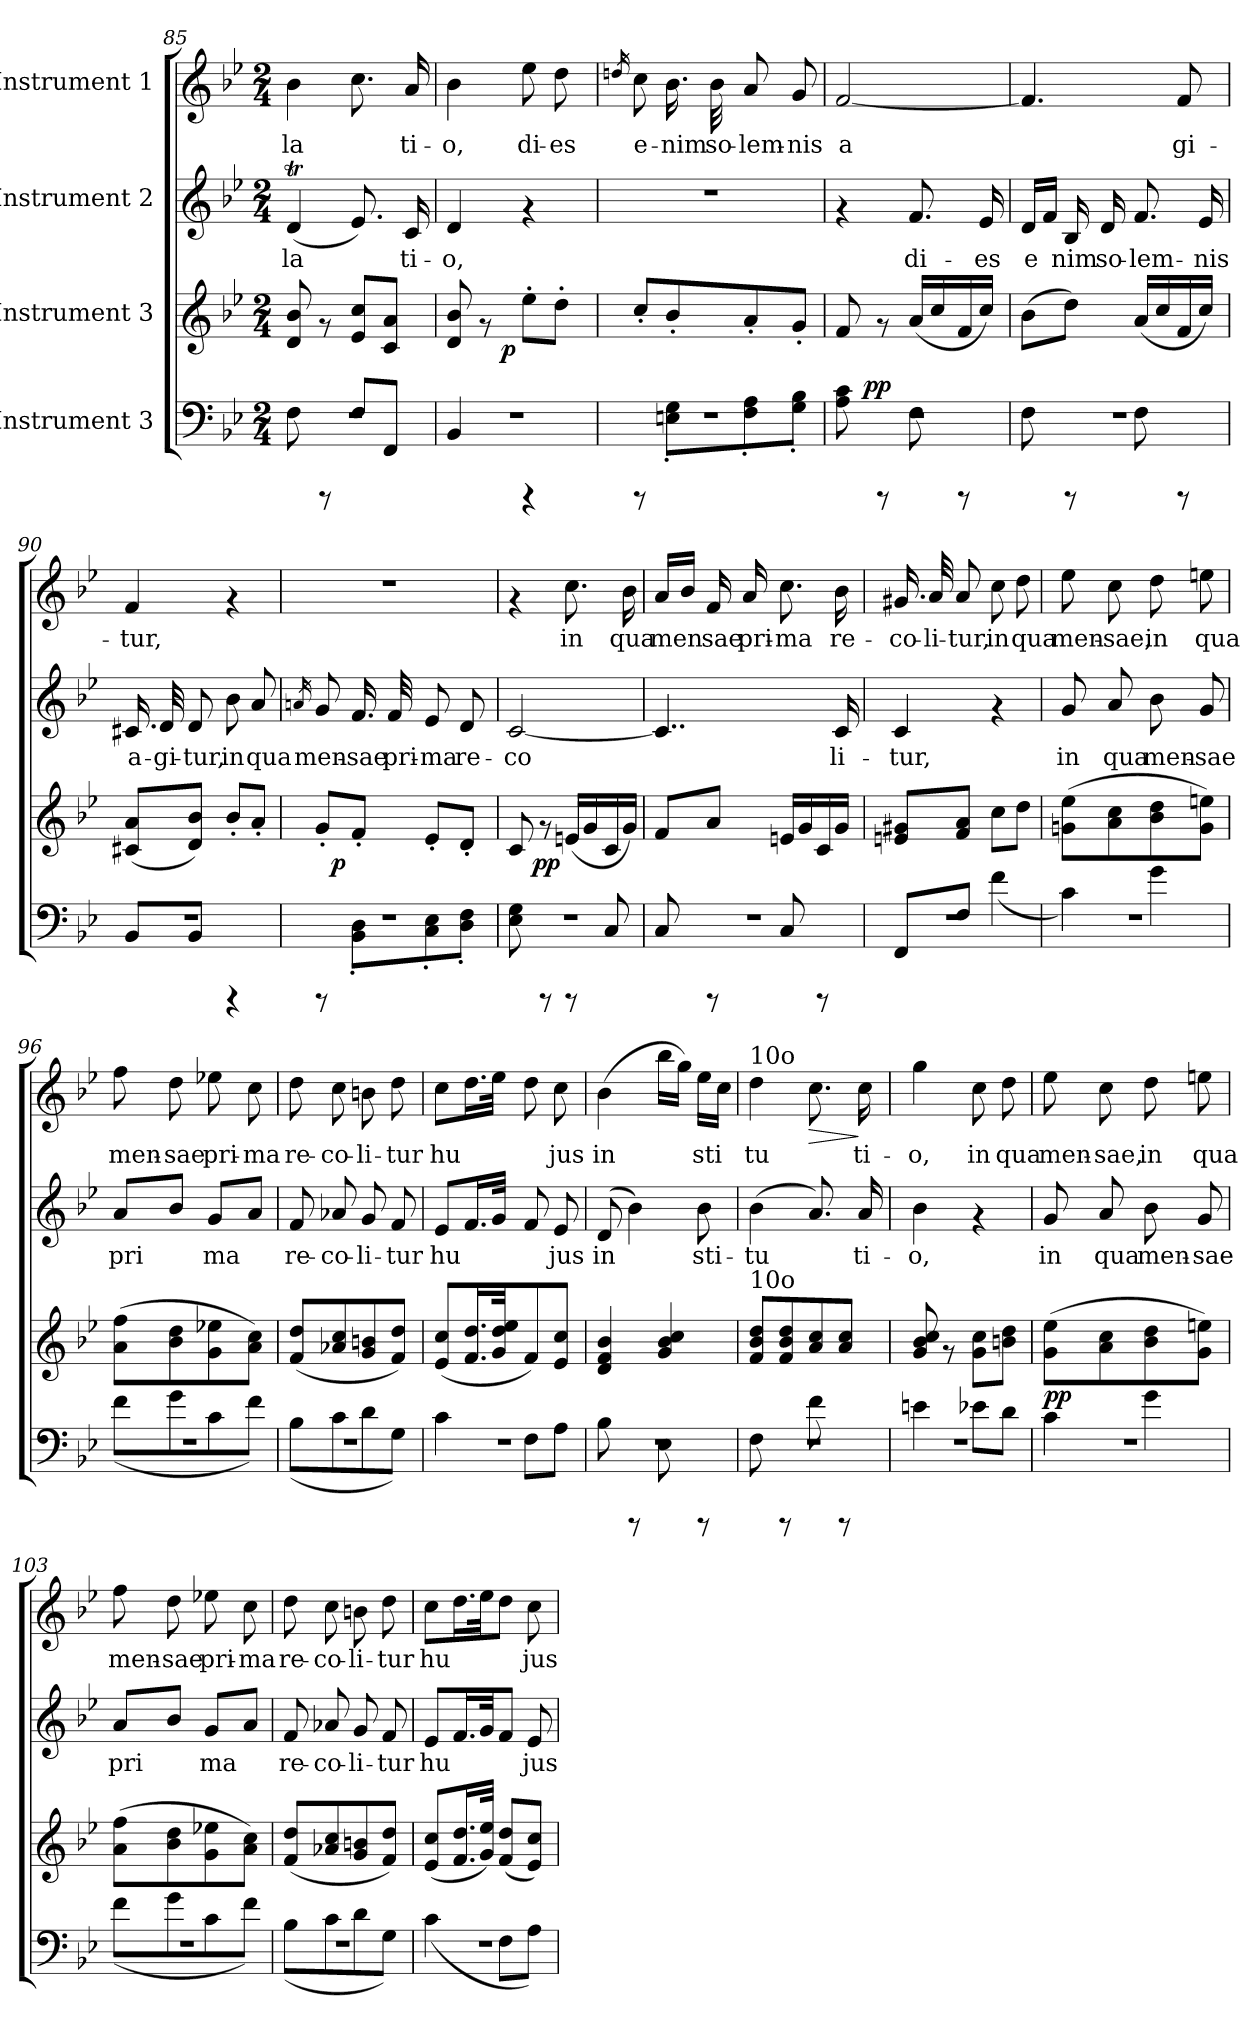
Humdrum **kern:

**kern	**dynam	**kern	**dynam	**kern	**text	**kern	**text	**dynam
*part4	*part4	*part3	*part3	*part2	*part2	*part1	*part1	*part1
*staff4	*staff4	*staff3	*staff3	*staff2	*staff2	*staff1	*staff1	*staff1
*I"Instrument 3	*	*I"Instrument 3	*	*I"Instrument 2	*	*I"Instrument 1	*	*
*clefF4	*	*clefG2	*	*clefG2	*	*clefG2	*	*
*k[b-e-]	*	*k[b-e-]	*	*k[b-e-]	*	*k[b-e-]	*	*
*B-:	*	*B-:	*	*B-:	*	*B-:	*	*
*M2/4	*	*M2/4	*	*M2/4	*	*M2/4	*	*
=85	=85	=85	=85	=85	=85	=85	=85	=85
*^	*	*	*	*	*	*	*	*
*	*^	*	*	*	*	*	*	*	*
!	!	!	!	!	!	!	!LO:LY:b:cj	!	!LO:LY:b:cj	!
2r	8F\	2r	.	8d/ 8b-/	.	(<4dt/	-la-	4b-\	-la-	.
.	8rCCC	.	.	8rf	.	.	.	.	.	.
!	!	!	!	!	!	!	!LO:LY:b:cj	!	!LO:LY:b:cj	!
.	8F/L	.	.	8e-/ 8cc/L	.	8.e-/)	--	8.cc\	--	.
.	8FF/J	.	.	8a/ 8c/J	.	.	.	.	.	.
!	!	!	!	!	!	!	!LO:LY:b:cj	!	!LO:LY:b:cj	!
.	.	.	.	.	.	16c/	-ti-	16a/	-ti-	.
=86	=86	=86	=86	=86	=86	=86	=86	=86	=86	=86
!	!	!	!	!	!	!	!LO:LY:b:cj	!	!LO:LY:b:cj	!
*	*	*	*	*^	*	*	*	*	*	*
2r	4BB-/	2r	.	8b-/ 8d/	8.ryy	.	4d/	-o,	4b-\	-o,	.
.	.	.	.	8rf	.	.	.	.	.	.	.
!	!	!	!	!	!	!LO:DY:b	!	!	!	!	!
.	.	.	.	.	4ryy	p	.	.	.	.	.
!	!	!	!	!	!	!	!	!	!	!LO:LY:b:cj	!
.	4rCCC	.	.	8ee-'>\L	.	.	4rf	.	8ee-\	di-	.
!	!	!	!	!	!	!	!	!	!	!LO:LY:b:cj	!
.	.	.	.	8dd'>\J	.	.	.	.	8dd\	-es	.
.	.	.	.	.	16ryy	.	.	.	.	.	.
*	*	*	*	*v	*v	*	*	*	*	*	*
=87	=87	=87	=87	=87	=87	=87	=87	=87	=87	=87
.	.	.	.	.	.	.	.	16qddn/	.	.
!	!	!	!	!	!	!	!	!	!LO:LY:b:cj	!
2r	8rCCC	2r	.	8cc'</L	.	2r	.	8cc\	e-	.
!	!	!	!	!	!	!	!	!	!LO:LY:b:cj	!
.	8G\'> 8En\'>L	.	.	8b-'</	.	.	.	16.b-\	-nim	.
!	!	!	!	!	!	!	!	!	!LO:LY:b:cj	!
.	.	.	.	.	.	.	.	32b-\	so-	.
!	!	!	!	!	!	!	!	!	!LO:LY:b:cj	!
.	8A\'> 8F\'>	.	.	8a'</	.	.	.	8a/	-lem-	.
!	!	!	!	!	!	!	!	!	!LO:LY:b:cj	!
.	8B-\'> 8G\'>J	.	.	8g'</J	.	.	.	8g/	-nis	.
!!LO:PB:g=z
=88	=88	=88	=88	=88	=88	=88	=88	=88	=88	=88
!	!	!	!	!	!	!	!	!	!LO:LY:b:cj	!
*	*	*^	*	*	*	*	*	*	*	*
2r	8c\ 8A\	2r	16.ryy	.	8f/	.	4rf	.	[<2f/	a-	.
!	!	!	!	!LO:DY:a	!	!	!	!	!	!	!
.	.	.	4ryy	pp	.	.	.	.	.	.	.
.	8rCCC	.	.	.	8rf	.	.	.	.	.	.
!	!	!	!	!	!	!	!	!LO:LY:b:cj	!	!	!
.	8F\	.	.	.	(<16a/L	.	8.f/	di-	.	.	.
.	.	.	.	.	16cc/	.	.	.	.	.	.
.	.	.	8ryy	.	.	.	.	.	.	.	.
.	8rCCC	.	.	.	16f/	.	.	.	.	.	.
!	!	!	!	!	!	!	!	!LO:LY:b:cj	!	!	!
.	.	.	.	.	16cc/J)	.	16e-/	-es	.	.	.
.	.	.	32ryy	.	.	.	.	.	.	.	.
=89	=89	=89	=89	=89	=89	=89	=89	=89	=89	=89	=89
!	!	!	!	!	!	!	!	!LO:LY:b:cj	!	!LO:LY:b:cj	!
*	*	*v	*v	*	*	*	*	*	*	*	*
2r	8F\	2r	.	(>8b-\L	.	16d/L	e-	4.f/]	--	.
!	!	!	!	!	!	!	!LO:LY:b:cj	!	!	!
.	.	.	.	.	.	16f/J	--	.	.	.
!	!	!	!	!	!	!	!LO:LY:b:cj	!	!	!
.	8rCCC	.	.	8dd\J)	.	16B-/	-nim	.	.	.
!	!	!	!	!	!	!	!LO:LY:b:cj	!	!	!
.	.	.	.	.	.	16d/	so-	.	.	.
!	!	!	!	!	!	!	!LO:LY:b:cj	!	!	!
.	8F\	.	.	(<16a/L	.	8.f/	-lem-	.	.	.
.	.	.	.	16cc/	.	.	.	.	.	.
!	!	!	!	!	!	!	!	!	!LO:LY:b:cj	!
.	8rCCC	.	.	16f/	.	.	.	8f/	-gi-	.
!	!	!	!	!	!	!	!LO:LY:b:cj	!	!	!
.	.	.	.	16cc/J)	.	16e-/	-nis	.	.	.
=90	=90	=90	=90	=90	=90	=90	=90	=90	=90	=90
!	!	!	!	!	!	!	!LO:LY:b:cj	!	!LO:LY:b:cj	!
2r	8BB-/L	2r	.	(<8c#X/ 8a/L	.	16.c#X/	a-	4f/	-tur,	.
!	!	!	!	!	!	!	!LO:LY:b:cj	!	!	!
.	.	.	.	.	.	32d/	-gi-	.	.	.
!	!	!	!	!	!	!	!LO:LY:b:cj	!	!	!
.	8BB-/J	.	.	8d/ 8b-/J)	.	8d/	-tur,	.	.	.
!	!	!	!	!	!	!	!LO:LY:b:cj	!	!	!
.	4rCCC	.	.	8b-'</L	.	8b-\	in	4rf	.	.
!	!	!	!	!	!	!	!LO:LY:b:cj	!	!	!
.	.	.	.	8a'</J	.	8a/	qua	.	.	.
=91	=91	=91	=91	=91	=91	=91	=91	=91	=91	=91
.	.	.	.	.	.	16qan/	.	.	.	.
!	!	!	!	!	!	!	!LO:LY:b:cj	!	!	!
*	*	*	*	*^	*	*	*	*	*	*
2r	8rCCC	2r	.	8g'</L	32.ryy	.	8g/	men-	2r	.	.
!	!	!	!	!	!	!LO:DY:b	!	!	!	!	!
.	.	.	.	.	4ryy	p	.	.	.	.	.
!	!	!	!	!	!	!	!	!LO:LY:b:cj	!	!	!
.	8D\'> 8BB-\'>L	.	.	8f'</J	.	.	16.f/	-sae	.	.	.
!	!	!	!	!	!	!	!	!LO:LY:b:cj	!	!	!
.	.	.	.	.	.	.	32f/	pri-	.	.	.
!	!	!	!	!	!	!	!	!LO:LY:b:cj	!	!	!
.	8E-\'> 8C\'>	.	.	8e-'</L	.	.	8e-/	-ma	.	.	.
.	.	.	.	.	8ryy	.	.	.	.	.	.
!	!	!	!	!	!	!	!	!LO:LY:b:cj	!	!	!
.	8F\'> 8D\'>J	.	.	8d'</J	.	.	8d/	re-	.	.	.
.	.	.	.	.	16ryy	.	.	.	.	.	.
.	.	.	.	.	64ryy	.	.	.	.	.	.
=92	=92	=92	=92	=92	=92	=92	=92	=92	=92	=92	=92
!	!	!	!	!	!	!	!	!LO:LY:b:cj	!	!	!
2r	8G\ 8E-\	2r	.	8c/	16..ryy	.	[<2c/	-co-	4rf	.	.
!	!	!	!	!	!	!LO:DY:b	!	!	!	!	!
.	.	.	.	.	4ryy	pp	.	.	.	.	.
.	8rCCC	.	.	8rf	.	.	.	.	.	.	.
!	!	!	!	!	!	!	!	!	!	!LO:LY:b:cj	!
.	8rCCC	.	.	(<16en/L	.	.	.	.	8.cc\	in	.
.	.	.	.	16g/	.	.	.	.	.	.	.
.	.	.	.	.	8ryy	.	.	.	.	.	.
.	8C/	.	.	16c/	.	.	.	.	.	.	.
!	!	!	!	!	!	!	!	!	!	!LO:LY:b:cj	!
.	.	.	.	16g/J)	.	.	.	.	16b-\	qua	.
.	.	.	.	.	64ryy	.	.	.	.	.	.
=93	=93	=93	=93	=93	=93	=93	=93	=93	=93	=93	=93
!	!	!	!	!	!	!	!	!LO:LY:b:cj	!	!LO:LY:b:cj	!
*	*	*	*	*v	*v	*	*	*	*	*	*
2r	8C/	2r	.	8f/L	.	4..c/]	--	16a/L	men-	.
!	!	!	!	!	!	!	!	!	!LO:LY:b:cj	!
.	.	.	.	.	.	.	.	16b-/J	--	.
!	!	!	!	!	!	!	!	!	!LO:LY:b:cj	!
.	8rCCC	.	.	8a/J	.	.	.	16f/	-sae	.
!	!	!	!	!	!	!	!	!	!LO:LY:b:cj	!
.	.	.	.	.	.	.	.	16a/	pri-	.
!	!	!	!	!	!	!	!	!	!LO:LY:b:cj	!
.	8C/	.	.	16en/L	.	.	.	8.cc\	-ma	.
.	.	.	.	16g/	.	.	.	.	.	.
.	8rCCC	.	.	16c/	.	.	.	.	.	.
!	!	!	!	!	!	!	!LO:LY:b:cj	!	!LO:LY:b:cj	!
.	.	.	.	16g/J	.	16c/	-li-	16b-\	re-	.
!!LO:PB:g=z
=94	=94	=94	=94	=94	=94	=94	=94	=94	=94	=94
!	!	!	!	!	!	!	!LO:LY:b:cj	!	!LO:LY:b:cj	!
2r	8FF/L	2r	.	8en/ 8g#X/L	.	4c/	-tur,	16.g#X/	-co-	.
!	!	!	!	!	!	!	!	!	!LO:LY:b:cj	!
.	.	.	.	.	.	.	.	32a/	-li-	.
!	!	!	!	!	!	!	!	!	!LO:LY:b:cj	!
.	8F/J	.	.	8a/ 8f/J	.	.	.	8a/	-tur,	.
!	!	!	!	!	!	!	!	!	!LO:LY:b:cj	!
.	(>4f\	.	.	8cc\L	.	4rf	.	8cc\	in	.
!	!	!	!	!	!	!	!	!	!LO:LY:b:cj	!
.	.	.	.	8dd\J	.	.	.	8dd\	qua	.
=95	=95	=95	=95	=95	=95	=95	=95	=95	=95	=95
!	!	!	!	!	!	!	!LO:LY:b:cj	!	!LO:LY:b:cj	!
2r	4c\)	2r	.	(>8gn\ 8ee-\L	.	8g/	in	8ee-\	men-	.
!	!	!	!	!	!	!	!LO:LY:b:cj	!	!LO:LY:b:cj	!
.	.	.	.	8a\ 8cc\	.	8a/	qua	8cc\	-sae,	.
!	!	!	!	!	!	!	!LO:LY:b:cj	!	!LO:LY:b:cj	!
.	4g\	.	.	8b-\ 8dd\	.	8b-\	men-	8dd\	in	.
!	!	!	!	!	!	!	!LO:LY:b:cj	!	!LO:LY:b:cj	!
.	.	.	.	8een\ 8g\J)	.	8g/	-sae	8een\	qua	.
=96	=96	=96	=96	=96	=96	=96	=96	=96	=96	=96
!	!	!	!	!	!	!	!LO:LY:b:cj	!	!LO:LY:b:cj	!
2r	(>8f\L	2r	.	(>8a\ 8ff\L	.	8a/L	pri-	8ff\	men-	.
!	!	!	!	!	!	!	!LO:LY:b:cj	!	!LO:LY:b:cj	!
.	8g\	.	.	8b-\ 8dd\	.	8b-/J	--	8dd\	-sae	.
!	!	!	!	!	!	!	!LO:LY:b:cj	!	!LO:LY:b:cj	!
.	8c\	.	.	8g\ 8ee-X\	.	8g/L	-ma	8ee-X\	pri-	.
!	!	!	!	!	!	!	!LO:LY:b:cj	!	!LO:LY:b:cj	!
.	8f\J)	.	.	8cc\ 8a\J)	.	8a/J	.	8cc\	-ma	.
=97	=97	=97	=97	=97	=97	=97	=97	=97	=97	=97
!	!	!	!	!	!	!	!LO:LY:b:cj	!	!LO:LY:b:cj	!
2r	(>8B-\L	2r	.	(<8f/ 8dd/L	.	8f/	re-	8dd\	re-	.
!	!	!	!	!	!	!	!LO:LY:b:cj	!	!LO:LY:b:cj	!
.	8c\	.	.	8a-X/ 8cc/	.	8a-X/	-co-	8cc\	-co-	.
!	!	!	!	!	!	!	!LO:LY:b:cj	!	!LO:LY:b:cj	!
.	8d\	.	.	8g/ 8bn/	.	8g/	-li-	8bn\	-li-	.
!	!	!	!	!	!	!	!LO:LY:b:cj	!	!LO:LY:b:cj	!
.	8G\J)	.	.	8dd/ 8f/J)	.	8f/	-tur	8dd\	-tur	.
=98	=98	=98	=98	=98	=98	=98	=98	=98	=98	=98
!	!	!	!	!	!	!	!LO:LY:b:cj	!	!LO:LY:b:cj	!
2r	4c\	2r	.	(<8cc/ 8e-/L	.	8e-/L	hu-	8cc\L	hu-	.
!	!	!	!	!	!	!	!LO:LY:b:cj	!	!LO:LY:b:cj	!
.	.	.	.	16.dd/ 16.f/	.	16.f/	--	16.dd\	--	.
!	!	!	!	!	!	!	!LO:LY:b:cj	!	!LO:LY:b:cj	!
.	.	.	.	32ee-/ 32g/ 32dd/	.	32g/J	--	32ee-\J	--	.
!	!	!	!	!	!	!	!LO:LY:b:cj	!	!LO:LY:b:cj	!
.	8F\L	.	.	8f/)	.	8f/	--	8dd\	--	.
!	!	!	!	!	!	!	!LO:LY:b:cj	!	!LO:LY:b:cj	!
.	8A\J	.	.	8cc/ 8e-/J	.	8e-/	-jus	8cc\	-jus	.
=99	=99	=99	=99	=99	=99	=99	=99	=99	=99	=99
!	!	!	!	!	!	!	!LO:LY:b:cj	!	!LO:LY:b:cj	!
2r	8B-\	2r	.	4f/ 4d/ 4b-/	.	(>8d/	in-	(>4b-\	in-	.
!	!	!	!	!	!	!	!LO:LY:b:cj	!	!	!
.	8rCCC	.	.	.	.	4b-\)	--	.	.	.
!	!	!	!	!	!	!	!	!	!LO:LY:b:cj	!
.	8E-\	.	.	4b-/ 4g/ 4cc/	.	.	.	16bb-\L	--	.
!	!	!	!	!	!	!	!	!	!LO:LY:b:cj	!
.	.	.	.	.	.	.	.	16gg\J)	--	.
!	!	!	!	!	!	!	!LO:LY:b:cj	!	!LO:LY:b:cj	!
.	8rCCC	.	.	.	.	8b-\	-sti-	16ee-\L	-sti-	.
!	!	!	!	!	!	!	!	!	!LO:LY:b:cj	!
.	.	.	.	.	.	.	.	16cc\J	--	.
!!LO:LB:g=z
=100	=100	=100	=100	=100	=100	=100	=100	=100	=100	=100
!	!	!	!	!	!	!	!	!LO:TX:a:t=10o	!	!
!	!	!	!	!LO:TX:a:t=10o	!	!	!	!	!	!
!	!	!	!	!	!	!	!LO:LY:b:cj	!	!LO:LY:b:cj	!
2r	8F\	2r	.	8b-/ 8f/ 8dd/L	.	(>4b-\	-tu-	4dd\	-tu-	.
.	8rCCC	.	.	8dd/ 8f/ 8b-/	.	.	.	.	.	.
!	!	!	!	!	!	!	!LO:LY:b:cj	!	!LO:LY:b:cj	!LO:HP:b
.	8f\	.	.	8a/ 8cc/	.	8.a/)	--	8.cc\	--	>
.	8rCCC	.	.	8cc/ 8a/J	.	.	.	.	.	.
!	!	!	!	!	!	!	!LO:LY:b:cj	!	!LO:LY:b:cj	!
.	.	.	.	.	.	16a/	-ti-	16cc\	-ti-	]
=101	=101	=101	=101	=101	=101	=101	=101	=101	=101	=101
!	!	!	!	!	!	!	!LO:LY:b:cj	!	!LO:LY:b:cj	!
2r	4en\	2r	.	8b-/ 8g/ 8cc/	.	4b-\	-o,	4gg\	-o,	.
.	.	.	.	8rf	.	.	.	.	.	.
!	!	!	!	!	!	!	!	!	!LO:LY:b:cj	!
.	8e-X\L	.	.	8g\ 8cc\L	.	4rf	.	8cc\	in	.
!	!	!	!	!	!	!	!	!	!LO:LY:b:cj	!
.	8d\J	.	.	8dd\ 8bn\J	.	.	.	8dd\	qua	.
=102	=102	=102	=102	=102	=102	=102	=102	=102	=102	=102
!	!	!	!LO:DY:a	!	!	!	!LO:LY:b:cj	!	!LO:LY:b:cj	!
2r	4c\	2r	pp	(>8g\ 8ee-\L	.	8g/	in	8ee-\	men-	.
!	!	!	!	!	!	!	!LO:LY:b:cj	!	!LO:LY:b:cj	!
.	.	.	.	8a\ 8cc\	.	8a/	qua	8cc\	-sae,	.
!	!	!	!	!	!	!	!LO:LY:b:cj	!	!LO:LY:b:cj	!
.	4g\	.	.	8b-\ 8dd\	.	8b-\	men-	8dd\	in	.
!	!	!	!	!	!	!	!LO:LY:b:cj	!	!LO:LY:b:cj	!
.	.	.	.	8een\ 8g\J)	.	8g/	-sae	8een\	qua	.
=103	=103	=103	=103	=103	=103	=103	=103	=103	=103	=103
!	!	!	!	!	!	!	!LO:LY:b:cj	!	!LO:LY:b:cj	!
2r	(>8f\L	2r	.	(>8a\ 8ff\L	.	8a/L	pri-	8ff\	men-	.
!	!	!	!	!	!	!	!LO:LY:b:cj	!	!LO:LY:b:cj	!
.	8g\	.	.	8b-\ 8dd\	.	8b-/J	--	8dd\	-sae	.
!	!	!	!	!	!	!	!LO:LY:b:cj	!	!LO:LY:b:cj	!
.	8c\	.	.	8g\ 8ee-X\	.	8g/L	-ma	8ee-X\	pri-	.
!	!	!	!	!	!	!	!LO:LY:b:cj	!	!LO:LY:b:cj	!
.	8f\J)	.	.	8cc\ 8a\J)	.	8a/J	.	8cc\	-ma	.
=104	=104	=104	=104	=104	=104	=104	=104	=104	=104	=104
!	!	!	!	!	!	!	!LO:LY:b:cj	!	!LO:LY:b:cj	!
2r	(>8B-\L	2r	.	(<8f/ 8dd/L	.	8f/	re-	8dd\	re-	.
!	!	!	!	!	!	!	!LO:LY:b:cj	!	!LO:LY:b:cj	!
.	8c\	.	.	8a-X/ 8cc/	.	8a-X/	-co-	8cc\	-co-	.
!	!	!	!	!	!	!	!LO:LY:b:cj	!	!LO:LY:b:cj	!
.	8d\	.	.	8g/ 8bn/	.	8g/	-li-	8bn\	-li-	.
!	!	!	!	!	!	!	!LO:LY:b:cj	!	!LO:LY:b:cj	!
.	8G\J)	.	.	8dd/ 8f/J)	.	8f/	-tur	8dd\	-tur	.
=105	=105	=105	=105	=105	=105	=105	=105	=105	=105	=105
!	!	!	!	!	!	!	!LO:LY:b:cj	!	!LO:LY:b:cj	!
2r	(>4c\	2r	.	(<8cc/ 8e-/L	.	8e-/L	hu-	8cc\L	hu-	.
!	!	!	!	!	!	!	!LO:LY:b:cj	!	!LO:LY:b:cj	!
.	.	.	.	16.dd/ 16.f/	.	16.f/	--	16.dd\	--	.
!	!	!	!	!	!	!	!LO:LY:b:cj	!	!LO:LY:b:cj	!
.	.	.	.	32ee-/ 32g/J)	.	32g/	--	32ee-\	--	.
!	!	!	!	!	!	!	!LO:LY:b:cj	!	!LO:LY:b:cj	!
.	8F\L	.	.	(<8f/ 8dd/L	.	8f/J	--	8dd\J	--	.
!	!	!	!	!	!	!	!LO:LY:b:cj	!	!LO:LY:b:cj	!
.	8A\J)	.	.	8cc/ 8e-/J)	.	8e-/	-jus	8cc\	-jus	.
*v	*v	*v	*	*	*	*	*	*	*	*
=	=	=	=	=	=	=	=	=
*-	*-	*-	*-	*-	*-	*-	*-	*-
